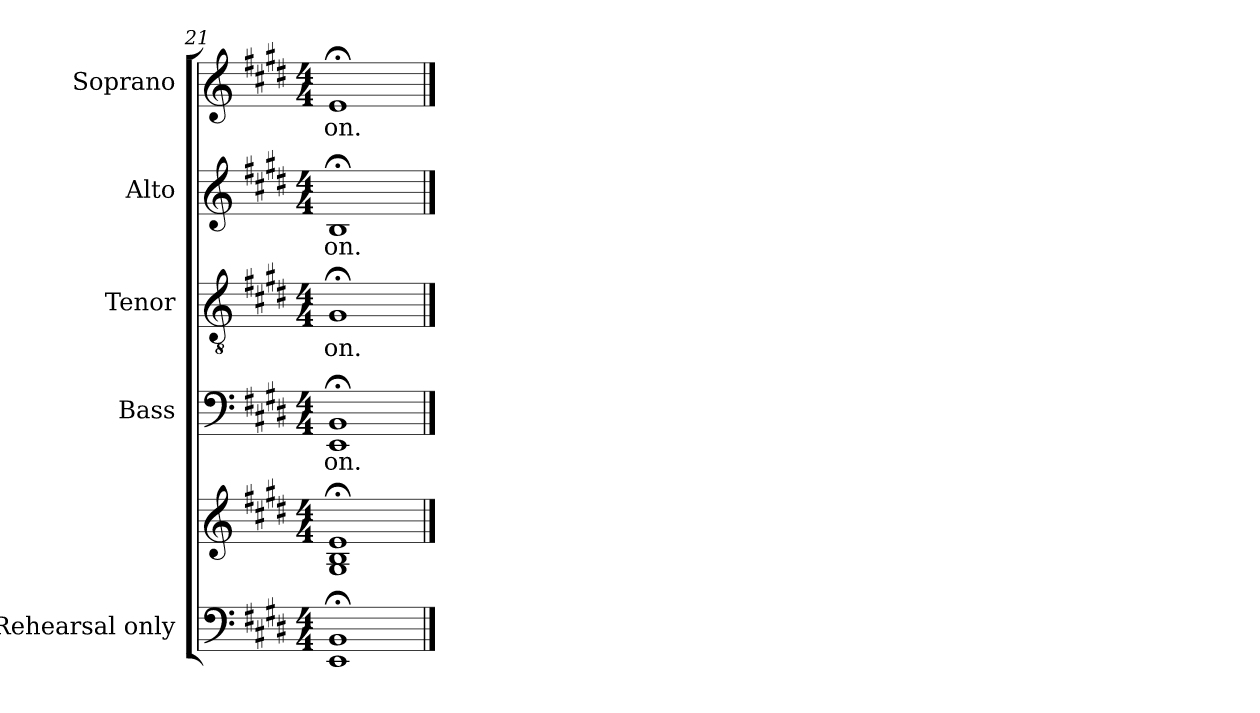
**kern	**kern	**kern	**text	**kern	**text	**kern	**text	**kern	**text
*part5	*part5	*part4	*part4	*part3	*part3	*part2	*part2	*part1	*part1
*staff6	*staff5	*staff4	*staff4	*staff3	*staff3	*staff2	*staff2	*staff1	*staff1
*I"Rehearsal only	*	*I"Bass	*	*I"Tenor	*	*I"Alto	*	*I"Soprano	*
*	*	*I'B	*	*I'T	*	*I'A	*	*I'S	*
*clefF4	*clefG2	*clefF4	*	*clefGv2	*	*clefG2	*	*clefG2	*
*k[f#c#g#d#]	*k[f#c#g#d#]	*k[f#c#g#d#]	*	*k[f#c#g#d#]	*	*k[f#c#g#d#]	*	*k[f#c#g#d#]	*
*E:	*E:	*E:	*	*E:	*	*E:	*	*E:	*
*M4/4	*M4/4	*M4/4	*	*M4/4	*	*M4/4	*	*M4/4	*
=21	=21	=21	=21	=21	=21	=21	=21	=21	=21
*^	*^	*^	*	*	*	*	*	*	*
*	*	*	*^	*	*	*	*	*	*	*	*	*
!	!	!	!	!	!	!	!LO:LY:b	!	!LO:LY:b	!	!LO:LY:b	!	!LO:LY:b
1BB;</	1EE\	1e;</	1G#\ 1B\	1ryy	1BB;<	1EE\	on.	1G#;<	on.	1B;<	on.	1e;<	on.
*v	*v	*	*	*	*v	*v	*	*	*	*	*	*	*
*	*v	*v	*v	*	*	*	*	*	*	*	*
==	==	==	==	==	==	==	==	==	==
*-	*-	*-	*-	*-	*-	*-	*-	*-	*-
